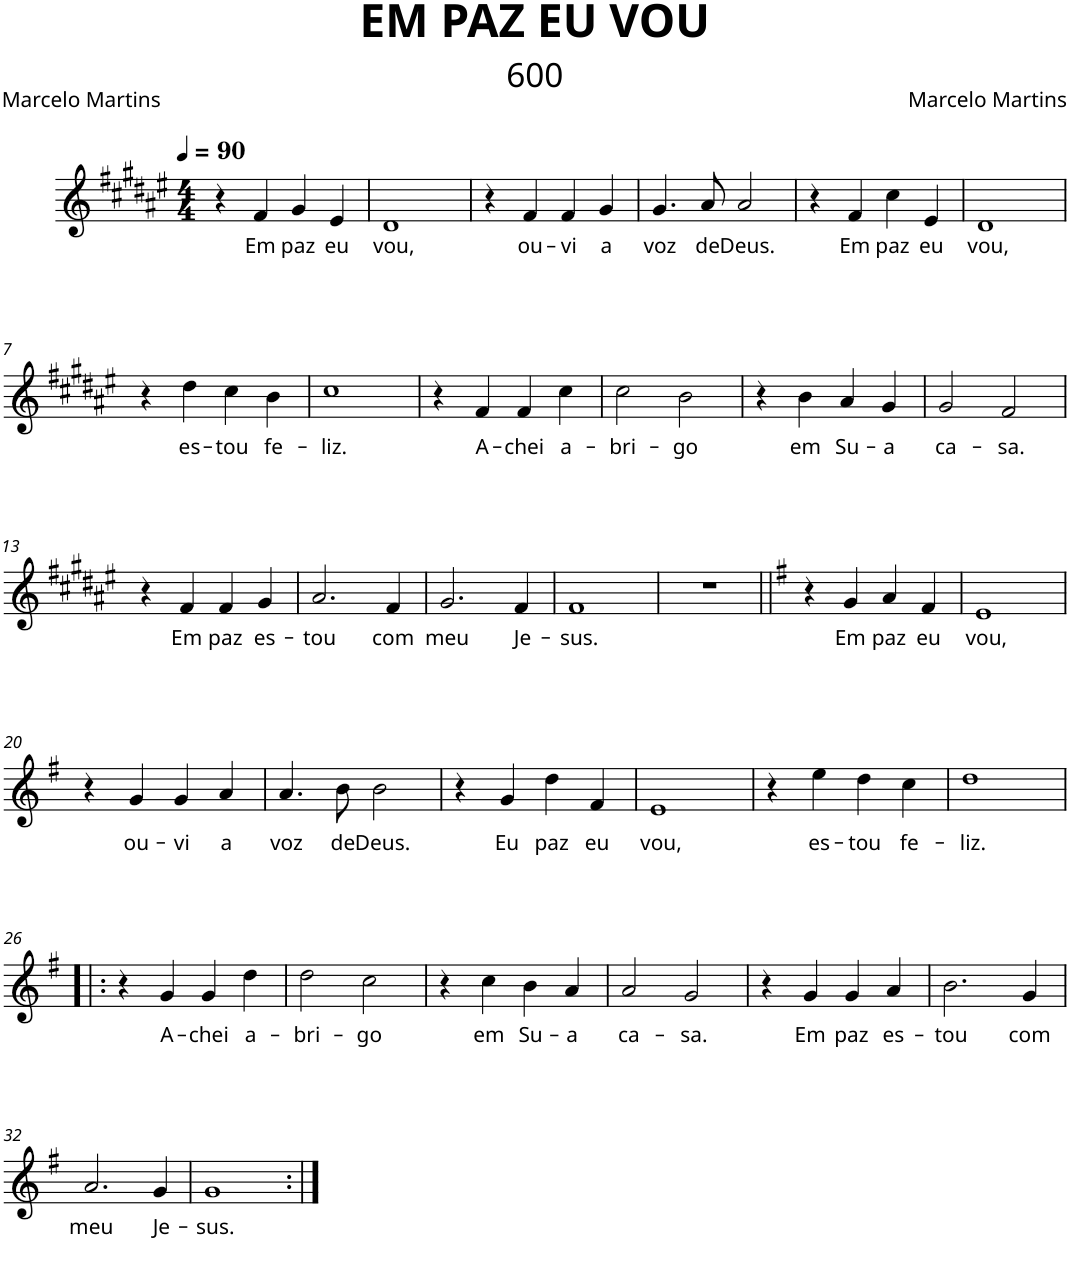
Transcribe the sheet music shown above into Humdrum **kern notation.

**kern	**text
*part1	*part1
*staff1	*staff1
*I"Trompete em Bb	*
*I'Tpt. em Bb	*
*clefG2	*
*Trd1c2	*
*k[f#c#g#d#a#e#]	*
*M4/4	*
*MM90	*
=1	=1
4r	.
!	!LO:LY:b
4f#/	Em
!	!LO:LY:b
4g#/	paz
!	!LO:LY:b
4e#/	eu
=2	=2
!	!LO:LY:b
1d#	vou,
=3	=3
4r	.
!	!LO:LY:b
4f#/	ou-
!	!LO:LY:b
4f#/	-vi
!	!LO:LY:b
4g#/	a
=4	=4
!	!LO:LY:b
4.g#/	voz
!	!LO:LY:b
8a#/	de
!	!LO:LY:b
2a#/	Deus.
=5	=5
4r	.
!	!LO:LY:b
4f#/	Em
!	!LO:LY:b
4cc#\	paz
!	!LO:LY:b
4e#/	eu
=6	=6
!	!LO:LY:b
1d#	vou,
!!LO:LB:g=z
=7	=7
4r	.
!	!LO:LY:b
4dd#\	es-
!	!LO:LY:b
4cc#\	-tou
!	!LO:LY:b
4b\	fe-
=8	=8
!	!LO:LY:b
1cc#	-liz.
=9	=9
4r	.
!	!LO:LY:b
4f#/	A-
!	!LO:LY:b
4f#/	-chei
!	!LO:LY:b
4cc#\	a-
=10	=10
!	!LO:LY:b
2cc#\	bri-
!	!LO:LY:b
2b\	-go
=11	=11
4r	.
!	!LO:LY:b
4b\	em
!	!LO:LY:b
4a#/	Su-
!	!LO:LY:b
4g#/	-a
=12	=12
!	!LO:LY:b
2g#/	ca-
!	!LO:LY:b
2f#/	-sa.
!!LO:LB:g=z
=13	=13
4r	.
!	!LO:LY:b
4f#/	Em
!	!LO:LY:b
4f#/	paz
!	!LO:LY:b
4g#/	es-
=14	=14
!	!LO:LY:b
2.a#/	-tou
!	!LO:LY:b
4f#/	com
=15	=15
!	!LO:LY:b
2.g#/	meu
!	!LO:LY:b
4f#/	Je-
=16	=16
!	!LO:LY:b
1f#	-sus.
=17	=17
1r	.
=18||	=18||
*k[f#]	*
4r	.
!	!LO:LY:b
4g/	Em
!	!LO:LY:b
4a/	paz
!	!LO:LY:b
4f#/	eu
=19	=19
!	!LO:LY:b
1e	vou,
!!LO:LB:g=z
=20	=20
4r	.
!	!LO:LY:b
4g/	ou-
!	!LO:LY:b
4g/	-vi
!	!LO:LY:b
4a/	a
=21	=21
!	!LO:LY:b
4.a/	voz
!	!LO:LY:b
8b\	de
!	!LO:LY:b
2b\	Deus.
=22	=22
4r	.
!	!LO:LY:b
4g/	Eu
!	!LO:LY:b
4dd\	paz
!	!LO:LY:b
4f#/	eu
=23	=23
!	!LO:LY:b
1e	vou,
=24	=24
4r	.
!	!LO:LY:b
4ee\	es-
!	!LO:LY:b
4dd\	-tou
!	!LO:LY:b
4cc\	fe-
=25	=25
!	!LO:LY:b
1dd	-liz.
!!LO:LB:g=z
=26!|:	=26!|:
4r	.
!	!LO:LY:b
4g/	A-
!	!LO:LY:b
4g/	-chei
!	!LO:LY:b
4dd\	a-
=27	=27
!	!LO:LY:b
2dd\	-bri-
!	!LO:LY:b
2cc\	-go
=28	=28
4r	.
!	!LO:LY:b
4cc\	em
!	!LO:LY:b
4b\	Su-
!	!LO:LY:b
4a/	-a
=29	=29
!	!LO:LY:b
2a/	ca-
!	!LO:LY:b
2g/	-sa.
=30	=30
4r	.
!	!LO:LY:b
4g/	Em
!	!LO:LY:b
4g/	paz
!	!LO:LY:b
4a/	es-
=31	=31
!	!LO:LY:b
2.b\	-tou
!	!LO:LY:b
4g/	com
!!LO:LB:g=z
=32	=32
!	!LO:LY:b
2.a/	meu
!	!LO:LY:b
4g/	Je-
=33	=33
!	!LO:LY:b
1g	-sus.
=:|!	=:|!
*-	*-
